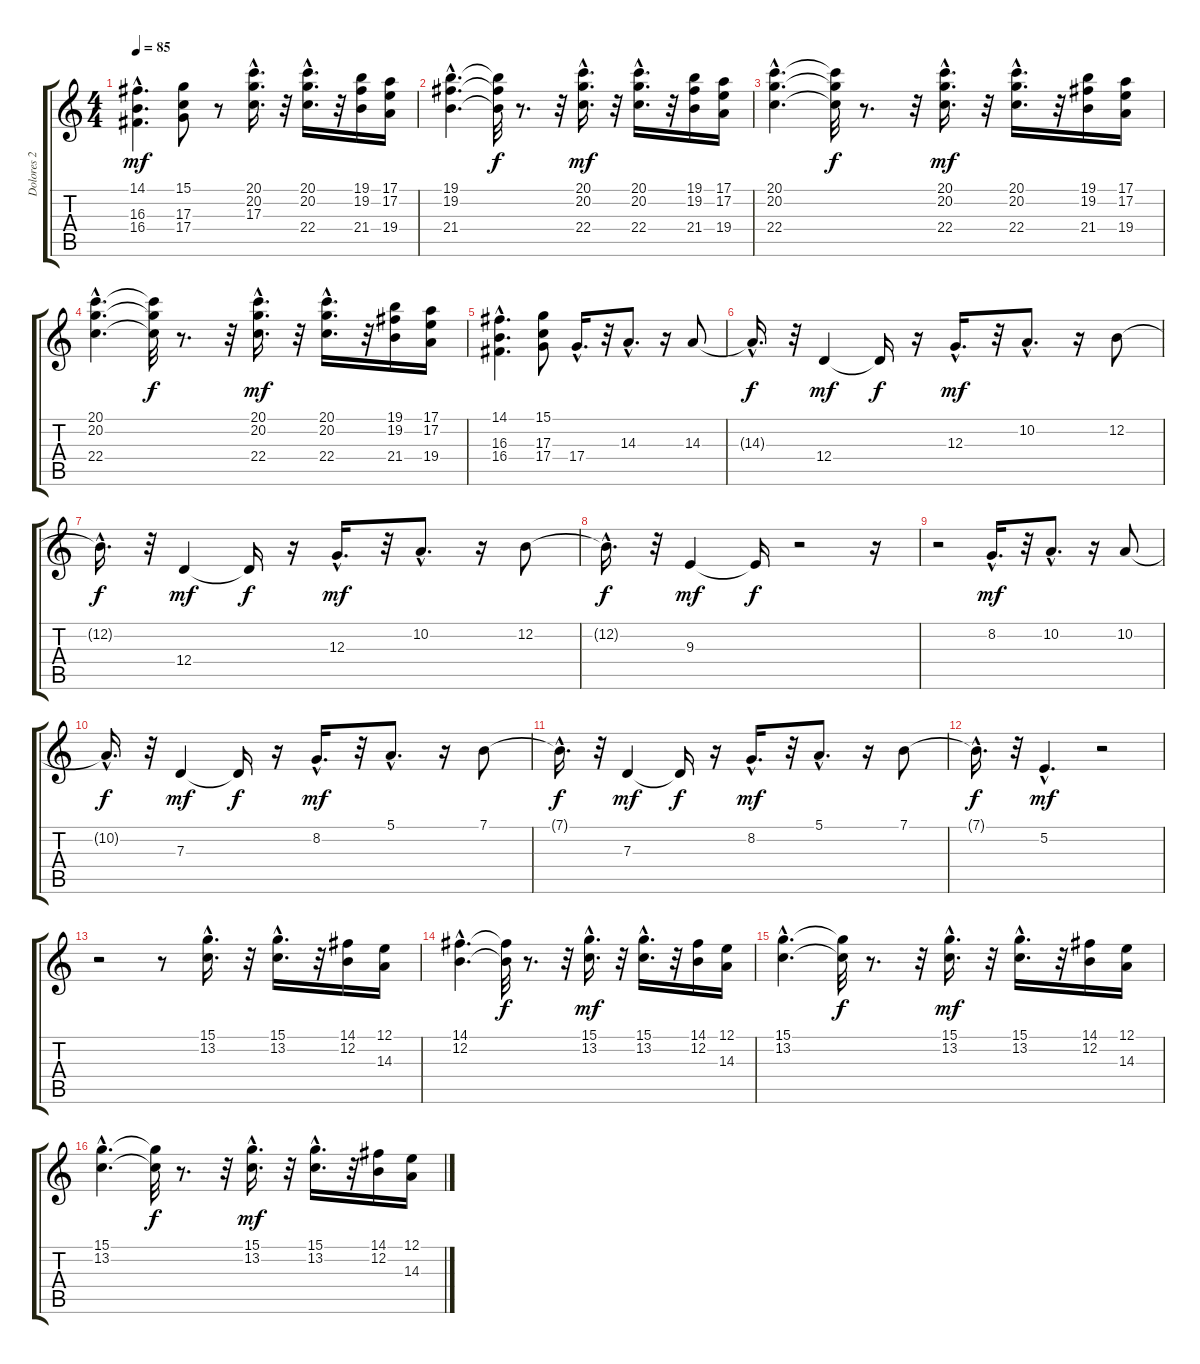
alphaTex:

\track ("Dolores 2" "Dolores 2") {instrument pad3polysynth}
\staff {score tabs}
\tuning (E4 B3 G3 D3 A2 E2) {hide}
\ts (4 4)
\tempo 85
\clef g2
\ks c
(14.1{hac} 16.3{hac} 16.4{hac}).4{d dy mf} (15.1 17.3 17.4).8 r.8 (20.1{hac} 20.2{hac} 17.3{hac}).16{d} r.32 (20.1{hac} 20.2{hac} 22.4{hac}).16{d} r.32 (19.1 19.2 21.4).16 (17.1 17.2 19.4).16 |
(19.1{hac} 19.2{hac} 21.4{hac}).4{d} (19.1{t} 19.2{t} 21.4{t}).32{dy f} r.8{d} r.32 (20.1{hac} 20.2{hac} 22.4{hac}).16{d dy mf} r.32 (20.1{hac} 20.2{hac} 22.4{hac}).16{d} r.32 (19.1 19.2 21.4).16 (17.1 17.2 19.4).16 |
(20.1{hac} 20.2{hac} 22.4{hac}).4{d} (20.1{t} 20.2{t} 22.4{t}).32{dy f} r.8{d} r.32 (20.1{hac} 20.2{hac} 22.4{hac}).16{d dy mf} r.32 (20.1{hac} 20.2{hac} 22.4{hac}).16{d} r.32 (19.1 19.2 21.4).16 (17.1 17.2 19.4).16 |
(20.1{hac} 20.2{hac} 22.4{hac}).4{d} (20.1{t} 20.2{t} 22.4{t}).32{dy f} r.8{d} r.32 (20.1{hac} 20.2{hac} 22.4{hac}).16{d dy mf} r.32 (20.1{hac} 20.2{hac} 22.4{hac}).16{d} r.32 (19.1 19.2 21.4).16 (17.1 17.2 19.4).16 |
(14.1{hac} 16.3{hac} 16.4{hac}).4{d} (15.1 17.3 17.4).8 17.4{hac}.16{d} r.32 14.3{hac}.8{d} r.16 14.3.8 |
14.3{hac t}.16{d dy f} r.32 12.4.4{dy mf} 12.4{t}.16{dy f} r.16 12.3{hac}.16{d dy mf} r.32 10.2{hac}.8{d} r.16 12.2.8 |
12.2{hac t}.16{d dy f} r.32 12.4.4{dy mf} 12.4{t}.16{dy f} r.16 12.3{hac}.16{d dy mf} r.32 10.2{hac}.8{d} r.16 12.2.8 |
12.2{hac t}.16{d dy f} r.32 9.3.4{dy mf} 9.3{t}.16{dy f} r.2 r.16 |
r.2 8.2{hac}.16{d dy mf} r.32 10.2{hac}.8{d} r.16 10.2.8 |
10.2{hac t}.16{d dy f} r.32 7.3.4{dy mf} 7.3{t}.16{dy f} r.16 8.2{hac}.16{d dy mf} r.32 5.1{hac}.8{d} r.16 7.1.8 |
7.1{hac t}.16{d dy f} r.32 7.3.4{dy mf} 7.3{t}.16{dy f} r.16 8.2{hac}.16{d dy mf} r.32 5.1{hac}.8{d} r.16 7.1.8 |
7.1{hac t}.16{d dy f} r.32 5.2{hac}.4{d dy mf} r.2 |
r.2 r.8 (15.1{hac} 13.2{hac}).16{d} r.32 (15.1{hac} 13.2{hac}).16{d} r.32 (14.1 12.2).16 (12.1 14.3).16 |
(14.1{hac} 12.2{hac}).4{d} (14.1{t} 12.2{t}).32{dy f} r.8{d} r.32 (15.1{hac} 13.2{hac}).16{d dy mf} r.32 (15.1{hac} 13.2{hac}).16{d} r.32 (14.1 12.2).16 (12.1 14.3).16 |
(15.1{hac} 13.2{hac}).4{d} (15.1{t} 13.2{t}).32{dy f} r.8{d} r.32 (15.1{hac} 13.2{hac}).16{d dy mf} r.32 (15.1{hac} 13.2{hac}).16{d} r.32 (14.1 12.2).16 (12.1 14.3).16 |
(15.1{hac} 13.2{hac}).4{d} (15.1{t} 13.2{t}).32{dy f} r.8{d} r.32 (15.1{hac} 13.2{hac}).16{d dy mf} r.32 (15.1{hac} 13.2{hac}).16{d} r.32 (14.1 12.2).16 (12.1 14.3).16
